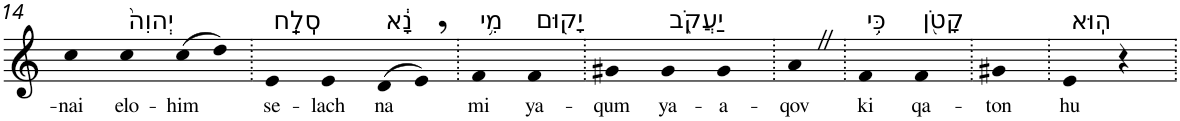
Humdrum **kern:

**kern	**text
*part1	*part1
*staff1	*staff1
*I"Piano	*
*I'Pno	*
!!LO:PB:g=z
*clefG2	*
*k[]	*
=14	=14
!	!LO:LY:b
4cc	-nai
!LO:TX:a:t=יְהוִה֙	!
!	!LO:LY:b
4cc	elo-
!	!LO:LY:b
(>8cc	-him
8dd)	.
=15.	=15.
!LO:TX:a:t=סְֽלַֽח	!
!	!LO:LY:b
4e	se-
!	!LO:LY:b
4e	-lach
!LO:TX:a:t=נָ֔א	!
!	!LO:LY:b
(>8d	na
8e,)	.
=16.	=16.
!LO:TX:a:t=מִ֥י	!
!	!LO:LY:b
4f	mi
!LO:TX:a:t=יָק֖וּם	!
!	!LO:LY:b
4f	ya-
=17.	=17.
!	!LO:LY:b
4g#X	-qum
!LO:TX:a:t=יַעֲקֹ֑ב	!
!	!LO:LY:b
4g#	ya-
!	!LO:LY:b
4g#	-a-
=18.	=18.
!	!LO:LY:b
4aZ	-qov
=19.	=19.
!LO:TX:a:t=כִּ֥י	!
!	!LO:LY:b
4f	ki
!LO:TX:a:t=קָטֹ֖ן	!
!	!LO:LY:b
4f	qa-
=20.	=20.
!	!LO:LY:b
4g#X	-ton
=21.	=21.
!LO:TX:a:t=הֽוּא	!
!	!LO:LY:b
4e	hu
4r	.
=.	=.
*-	*-
